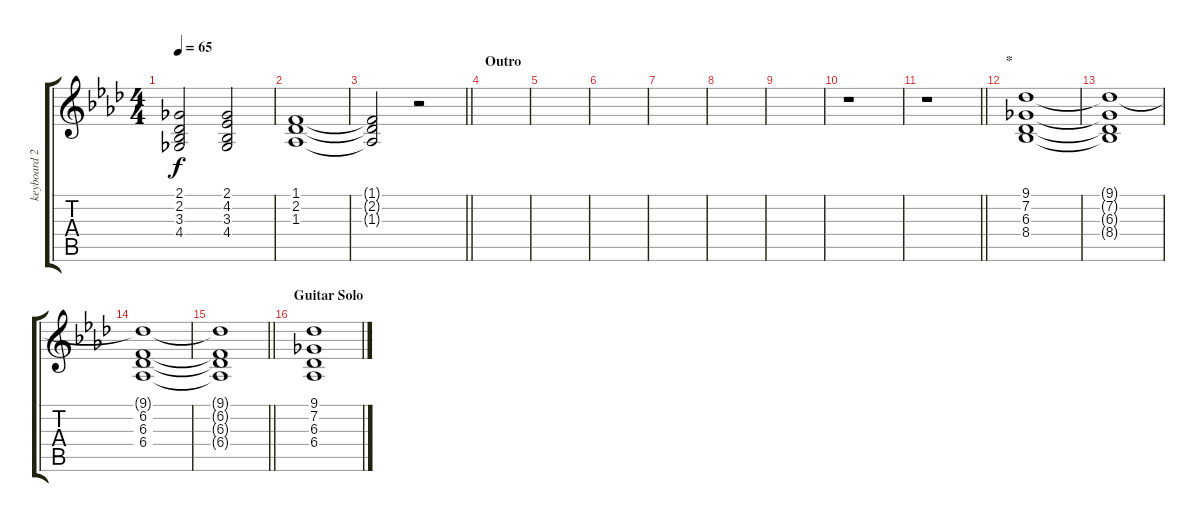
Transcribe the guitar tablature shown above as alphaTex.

\track ("keyboard 2" "keyboard 2") {instrument stringensemble2}
\staff {score tabs}
\tuning (E4 B3 G3 D3 A2 E2) {hide}
\ts (4 4)
\tempo 65
\clef g2
\ks ab
(2.1 2.2 3.3 4.4).2{dy f} (2.1 4.2 3.3 4.4).2 |
(1.1 2.2 1.3).1 |
\barLineRight lightlight
(1.1{t} 2.2{t} 1.3{t}).2 r.2 |
\section ("" "Outro")
|
|
|
|
|
|
r.1 |
\barLineRight lightlight
r.1 |
\section ("" "*")
(9.1 7.2 6.3 8.4).1 |
(9.1{t} 7.2{t} 6.3{t} 8.4{t}).1 |
(9.1{t} 6.2 6.3 6.4).1 |
\barLineRight lightlight
(9.1{t} 6.2{t} 6.3{t} 6.4{t}).1 |
\section ("" "Guitar Solo")
(9.1 7.2 6.3 6.4).1
